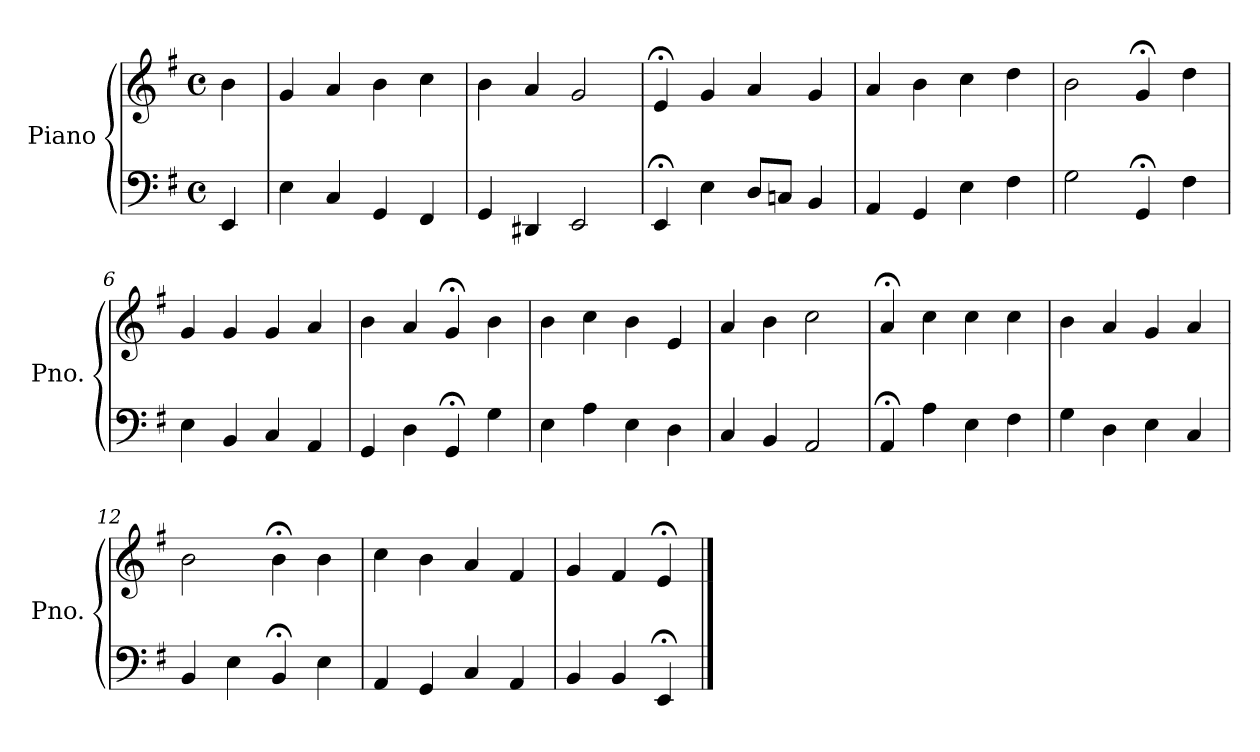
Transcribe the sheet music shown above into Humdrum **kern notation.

**kern	**kern
*part1	*part1
*staff2	*staff1
*I"Piano	*
*I'Pno.	*
*clefF4	*clefG2
*k[f#]	*k[f#]
*M4/4	*M4/4
*met(c)	*met(c)
=	=
4EE/	4b\
=1	=1
4E\	4g/
4C/	4a/
4GG/	4b\
4FF#/	4cc\
=2	=2
4GG/	4b\
4DD#X/	4a/
2EE/	2g/
=3	=3
4EE;</	4e;</
4E\	4g/
8D/L	4a/
8Cn/J	.
4BB/	4g/
=4	=4
4AA/	4a/
4GG/	4b\
4E\	4cc\
4F#\	4dd\
=5	=5
2G\	2b\
4GG;</	4g;</
4F#\	4dd\
=6	=6
4E\	4g/
4BB/	4g/
4C/	4g/
4AA/	4a/
=7	=7
4GG/	4b\
4D\	4a/
4GG;</	4g;</
4G\	4b\
!!LO:LB:g=z
=8	=8
4E\	4b\
4A\	4cc\
4E\	4b\
4D\	4e/
=9	=9
4C/	4a/
4BB/	4b\
2AA/	2cc\
=10	=10
4AA;</	4a;</
4A\	4cc\
4E\	4cc\
4F#\	4cc\
=11	=11
4G\	4b\
4D\	4a/
4E\	4g/
4C/	4a/
=12	=12
4BB/	2b\
4E\	.
4BB;</	4b;<\
4E\	4b\
=13	=13
4AA/	4cc\
4GG/	4b\
4C/	4a/
4AA/	4f#/
=14	=14
4BB/	4g/
4BB/	4f#/
4EE;</	4e;</
==	==
*-	*-
